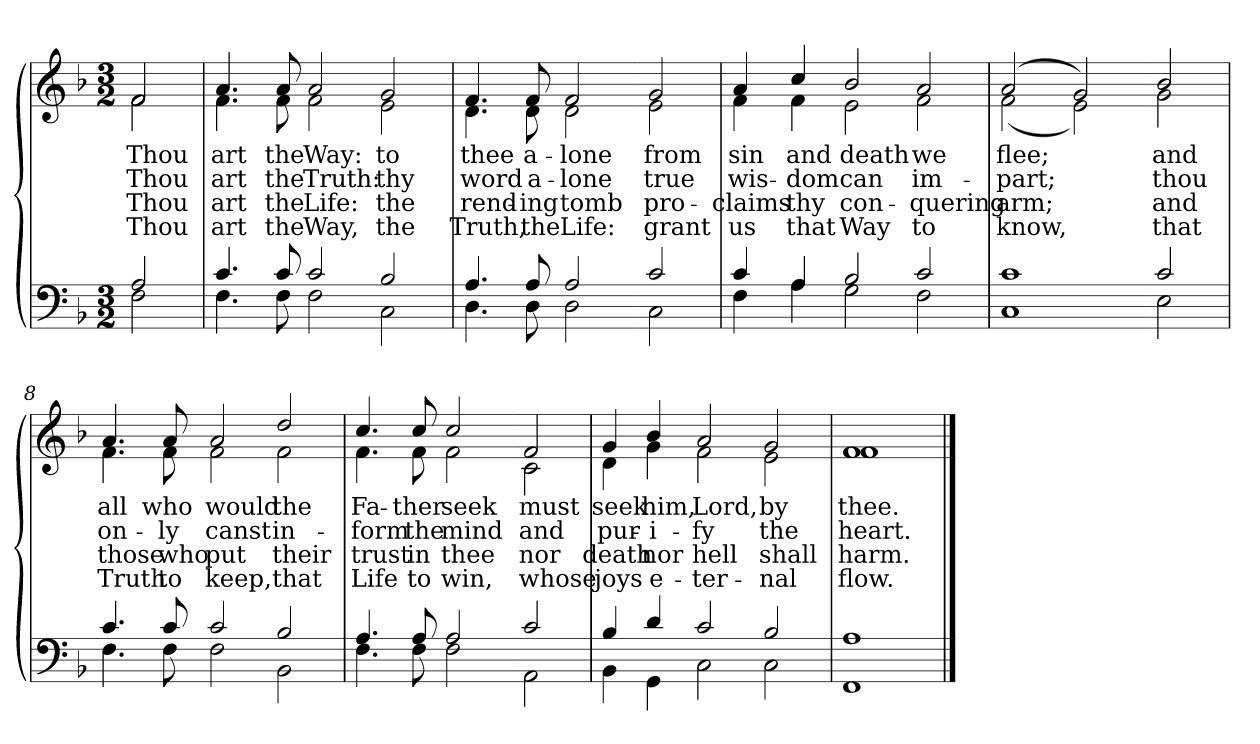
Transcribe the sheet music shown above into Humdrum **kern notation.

**kern	**kern	**text	**text	**text	**text
*part2	*part1	*part1	*part1	*part1	*part1
*staff2	*staff1	*staff1	*staff1	*staff1	*staff1
*clefF4	*clefG2	*	*	*	*
*k[b-]	*k[b-]	*	*	*	*
*M3/2	*M3/2	*	*	*	*
=1	=1	=1	=1	=1	=1
*^	*	*	*	*	*
!	!	!LO:TX:b:i:t=Verse	!	!	!	!
!	!	!	!LO:LY:b	!LO:LY:b	!LO:LY:b	!LO:LY:b
*	*	*^	*	*	*	*
2A/	2F\	2f/	2f\	Thou	Thou	Thou	Thou
=2	=2	=2	=2	=2	=2	=2	=2
!	!	!	!	!LO:LY:b	!LO:LY:b	!LO:LY:b	!LO:LY:b
4.c/	4.F\	4.a/	4.f\	art	art	art	art
!	!	!	!	!LO:LY:b	!LO:LY:b	!LO:LY:b	!LO:LY:b
8c/	8F\	8a/	8f\	the	the	the	the
!	!	!	!	!LO:LY:b	!LO:LY:b	!LO:LY:b	!LO:LY:b
2c/	2F\	2a/	2f\	Way:	Truth:	Life:	Way,
!	!	!	!	!LO:LY:b	!LO:LY:b	!LO:LY:b	!LO:LY:b
2B-/	2C\	2g/	2e\	to	thy	the	the
=3	=3	=3	=3	=3	=3	=3	=3
!	!	!	!	!LO:LY:b	!LO:LY:b	!LO:LY:b	!LO:LY:b
4.A/	4.D\	4.f/	4.d\	thee	word	rend-	Truth,
!	!	!	!	!LO:LY:b	!LO:LY:b	!LO:LY:b	!LO:LY:b
8A/	8D\	8f/	8d\	a-	a-	-ing	the
!	!	!	!	!LO:LY:b	!LO:LY:b	!LO:LY:b	!LO:LY:b
2A/	2D\	2f/	2d\	-lone	-lone	tomb	Life:
!!LO:LB:g=z	!!
=4-	=4-	=4-	=4-	=4-	=4-	=4-	=4-
!	!	!	!	!LO:LY:b	!LO:LY:b	!LO:LY:b	!LO:LY:b
2c/	2C\	2g/	2e\	from	true	pro-	grant
=5	=5	=5	=5	=5	=5	=5	=5
!	!	!	!	!LO:LY:b	!LO:LY:b	!LO:LY:b	!LO:LY:b
4c/	4F\	4a/	4f\	sin	wis-	-claims	us
!	!	!	!	!LO:LY:b	!LO:LY:b	!LO:LY:b	!LO:LY:b
4A/	4A\	4cc/	4f\	and	-dom	thy	that
!	!	!	!	!LO:LY:b	!LO:LY:b	!LO:LY:b	!LO:LY:b
2B-/	2G\	2b-/	2e\	death	can	con-	Way
!	!	!	!	!LO:LY:b	!LO:LY:b	!LO:LY:b	!LO:LY:b
2c/	2F\	2a/	2f\	we	im-	-quering	to
=6	=6	=6	=6	=6	=6	=6	=6
!	!	!	!	!LO:LY:b	!LO:LY:b	!LO:LY:b	!LO:LY:b
1c	1C	(>2a/	(<2f\	flee;	-part;	arm;	know,
.	.	2g/)	2e\)	.	.	.	.
!!LO:LB:g=z	!!
=7-	=7-	=7-	=7-	=7-	=7-	=7-	=7-
!	!	!	!	!LO:LY:b	!LO:LY:b	!LO:LY:b	!LO:LY:b
2c/	2E\	2b-/	2g\	and	thou	and	that
=8	=8	=8	=8	=8	=8	=8	=8
!	!	!	!	!LO:LY:b	!LO:LY:b	!LO:LY:b	!LO:LY:b
4.c/	4.F\	4.a/	4.f\	all	on-	those	Truth
!	!	!	!	!LO:LY:b	!LO:LY:b	!LO:LY:b	!LO:LY:b
8c/	8F\	8a/	8f\	who	-ly	who	to
!	!	!	!	!LO:LY:b	!LO:LY:b	!LO:LY:b	!LO:LY:b
2c/	2F\	2a/	2f\	would	canst	put	keep,
!	!	!	!	!LO:LY:b	!LO:LY:b	!LO:LY:b	!LO:LY:b
2B-/	2BB-\	2dd/	2f\	the	in-	their	that
=9	=9	=9	=9	=9	=9	=9	=9
!	!	!	!	!LO:LY:b	!LO:LY:b	!LO:LY:b	!LO:LY:b
4.A/	4.F\	4.cc/	4.f\	Fa-	-form	trust	Life
!	!	!	!	!LO:LY:b	!LO:LY:b	!LO:LY:b	!LO:LY:b
8A/	8F\	8cc/	8f\	-ther	the	in	to
!	!	!	!	!LO:LY:b	!LO:LY:b	!LO:LY:b	!LO:LY:b
2A/	2F\	2cc/	2f\	seek	mind	thee	win,
!!LO:LB:g=z	!!
=10-	=10-	=10-	=10-	=10-	=10-	=10-	=10-
!	!	!	!	!LO:LY:b	!LO:LY:b	!LO:LY:b	!LO:LY:b
2c/	2AA\	2f/	2c\	must	and	nor	whose
=11	=11	=11	=11	=11	=11	=11	=11
!	!	!	!	!LO:LY:b	!LO:LY:b	!LO:LY:b	!LO:LY:b
4B-/	4BB-\	4g/	4d\	seek	pur-	death	joys
!	!	!	!	!LO:LY:b	!LO:LY:b	!LO:LY:b	!LO:LY:b
4d/	4GG\	4b-/	4g\	him,	-i-	nor	e-
!	!	!	!	!LO:LY:b	!LO:LY:b	!LO:LY:b	!LO:LY:b
2c/	2C\	2a/	2f\	Lord,	-fy	hell	-ter-
!	!	!	!	!LO:LY:b	!LO:LY:b	!LO:LY:b	!LO:LY:b
2B-/	2C\	2g/	2e\	by	the	shall	-nal
=12	=12	=12	=12	=12	=12	=12	=12
!	!	!	!	!LO:LY:b	!LO:LY:b	!LO:LY:b	!LO:LY:b
1A	1FF	1f	1f	thee.	heart.	harm.	flow.
*v	*v	*	*	*	*	*	*
*	*v	*v	*	*	*	*
==	==	==	==	==	==
*-	*-	*-	*-	*-	*-
